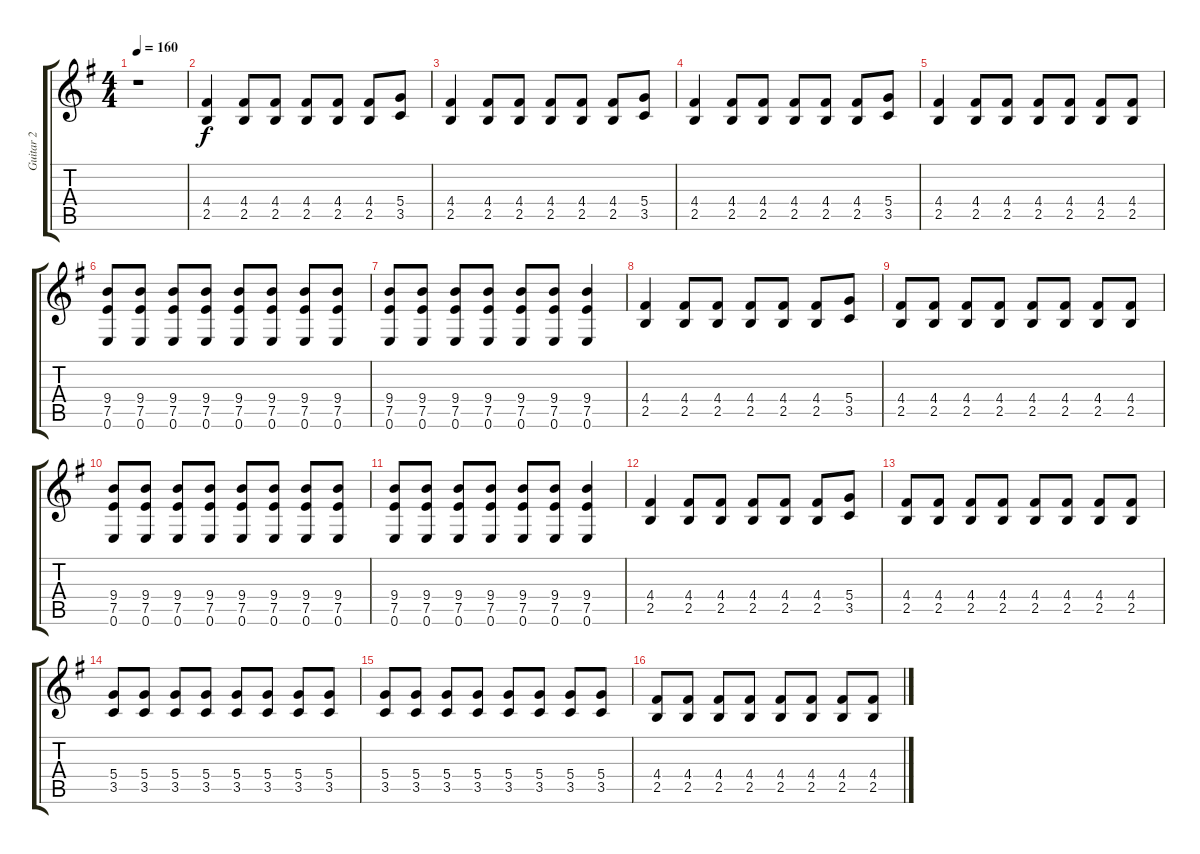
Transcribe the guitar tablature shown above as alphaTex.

\track ("Guitar 2" "Guitar 2") {instrument overdrivenguitar}
\staff {score tabs}
\tuning (E4 B3 G3 D3 A2 E2) {hide}
\ts (4 4)
\tempo 160
\clef g2
\ks g
r.1{dy f} |
(4.4 2.5).4{volume 12 instrument distortionguitar} (4.4 2.5).8 (4.4 2.5).8 (4.4 2.5).8 (4.4 2.5).8 (4.4 2.5).8 (5.4 3.5).8 |
(4.4 2.5).4 (4.4 2.5).8 (4.4 2.5).8 (4.4 2.5).8 (4.4 2.5).8 (4.4 2.5).8 (5.4 3.5).8 |
(4.4 2.5).4 (4.4 2.5).8 (4.4 2.5).8 (4.4 2.5).8 (4.4 2.5).8 (4.4 2.5).8 (5.4 3.5).8 |
(4.4 2.5).4 (4.4 2.5).8 (4.4 2.5).8 (4.4 2.5).8 (4.4 2.5).8 (4.4 2.5).8 (4.4 2.5).8 |
(9.4 7.5 0.6).8 (9.4 7.5 0.6).8 (9.4 7.5 0.6).8 (9.4 7.5 0.6).8 (9.4 7.5 0.6).8 (9.4 7.5 0.6).8 (9.4 7.5 0.6).8 (9.4 7.5 0.6).8 |
(9.4 7.5 0.6).8 (9.4 7.5 0.6).8 (9.4 7.5 0.6).8 (9.4 7.5 0.6).8 (9.4 7.5 0.6).8 (9.4 7.5 0.6).8 (9.4 7.5 0.6).4 |
(4.4 2.5).4 (4.4 2.5).8 (4.4 2.5).8 (4.4 2.5).8 (4.4 2.5).8 (4.4 2.5).8 (5.4 3.5).8 |
(4.4 2.5).8 (4.4 2.5).8 (4.4 2.5).8 (4.4 2.5).8 (4.4 2.5).8 (4.4 2.5).8 (4.4 2.5).8 (4.4 2.5).8 |
(9.4 7.5 0.6).8 (9.4 7.5 0.6).8 (9.4 7.5 0.6).8 (9.4 7.5 0.6).8 (9.4 7.5 0.6).8 (9.4 7.5 0.6).8 (9.4 7.5 0.6).8 (9.4 7.5 0.6).8 |
(9.4 7.5 0.6).8 (9.4 7.5 0.6).8 (9.4 7.5 0.6).8 (9.4 7.5 0.6).8 (9.4 7.5 0.6).8 (9.4 7.5 0.6).8 (9.4 7.5 0.6).4 |
(4.4 2.5).4 (4.4 2.5).8 (4.4 2.5).8 (4.4 2.5).8 (4.4 2.5).8 (4.4 2.5).8 (5.4 3.5).8 |
(4.4 2.5).8 (4.4 2.5).8 (4.4 2.5).8 (4.4 2.5).8 (4.4 2.5).8 (4.4 2.5).8 (4.4 2.5).8 (4.4 2.5).8 |
(5.4 3.5).8 (5.4 3.5).8 (5.4 3.5).8 (5.4 3.5).8 (5.4 3.5).8 (5.4 3.5).8 (5.4 3.5).8 (5.4 3.5).8 |
(5.4 3.5).8 (5.4 3.5).8 (5.4 3.5).8 (5.4 3.5).8 (5.4 3.5).8 (5.4 3.5).8 (5.4 3.5).8 (5.4 3.5).8 |
(4.4 2.5).8 (4.4 2.5).8 (4.4 2.5).8 (4.4 2.5).8 (4.4 2.5).8 (4.4 2.5).8 (4.4 2.5).8 (4.4 2.5).8
